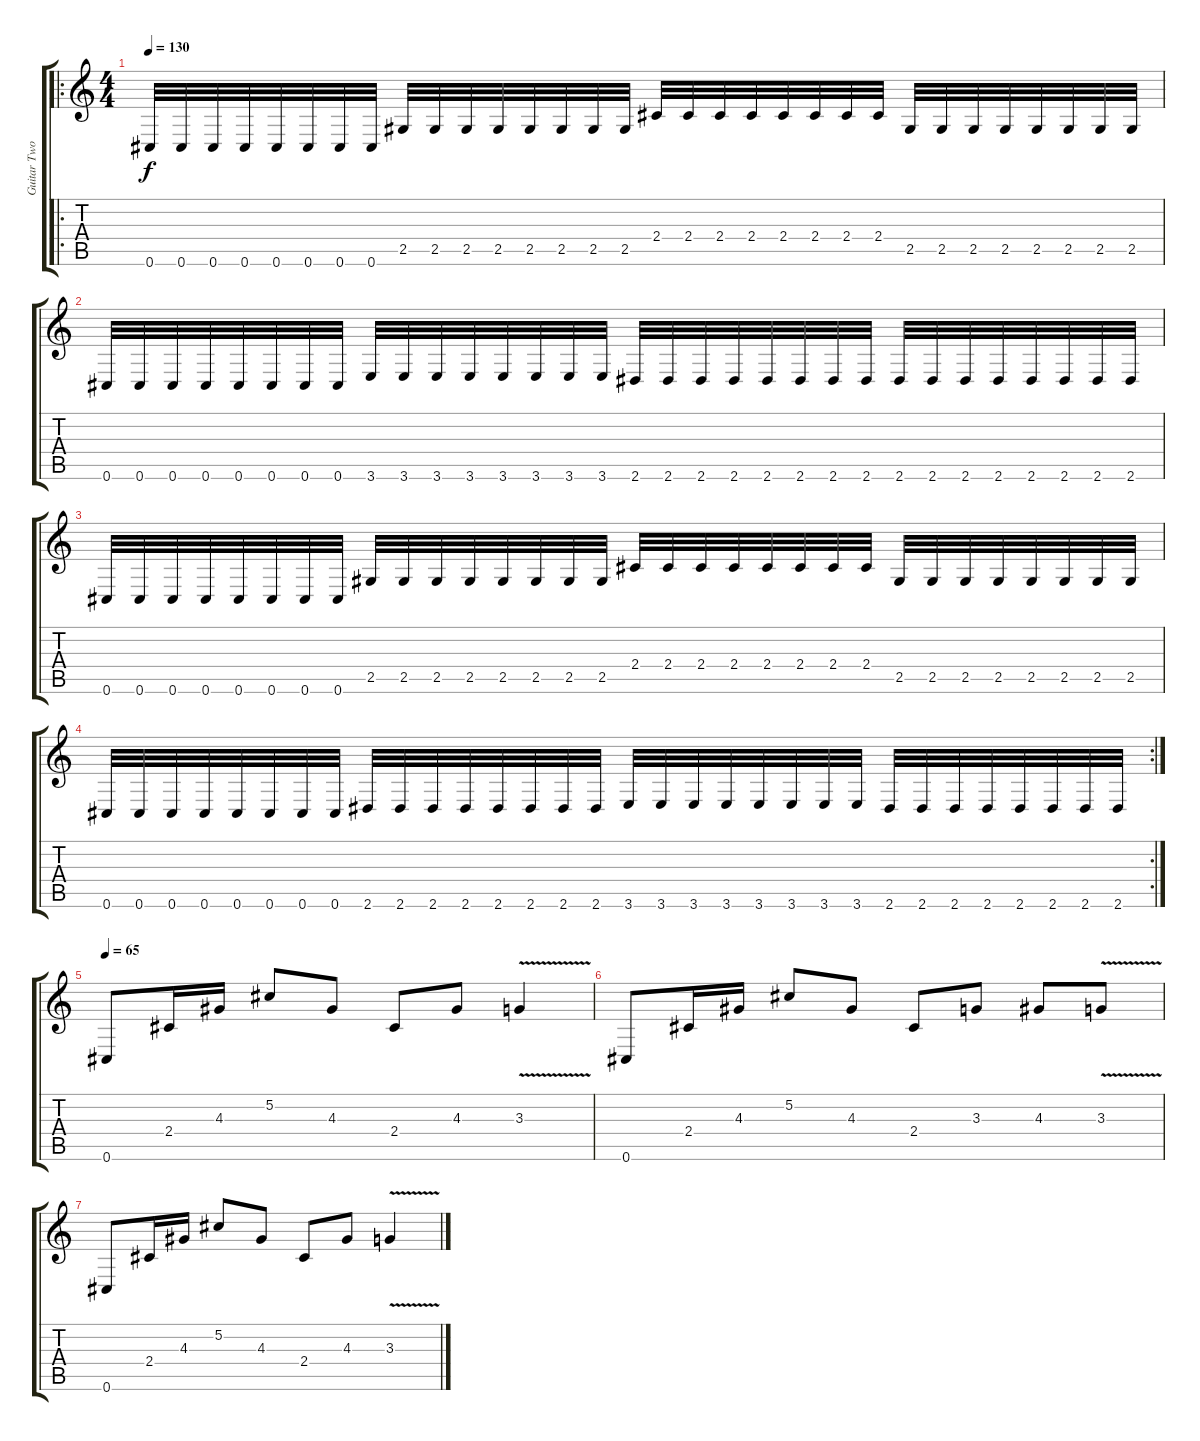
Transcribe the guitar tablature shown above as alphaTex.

\track ("Guitar Two" "Guitar Two") {instrument distortionguitar}
\staff {score tabs}
\tuning (Db4 Ab3 E3 B2 Gb2 Db2) {hide}
\ro
\ts (4 4)
\tempo 130
\clef g2
\ks c
0.6.32{dy f} 0.6.32 0.6.32 0.6.32 0.6.32 0.6.32 0.6.32 0.6.32 2.5.32 2.5.32 2.5.32 2.5.32 2.5.32 2.5.32 2.5.32 2.5.32 2.4.32 2.4.32 2.4.32 2.4.32 2.4.32 2.4.32 2.4.32 2.4.32 2.5.32 2.5.32 2.5.32 2.5.32 2.5.32 2.5.32 2.5.32 2.5.32 |
0.6.32 0.6.32 0.6.32 0.6.32 0.6.32 0.6.32 0.6.32 0.6.32 3.6.32 3.6.32 3.6.32 3.6.32 3.6.32 3.6.32 3.6.32 3.6.32 2.6.32 2.6.32 2.6.32 2.6.32 2.6.32 2.6.32 2.6.32 2.6.32 2.6.32 2.6.32 2.6.32 2.6.32 2.6.32 2.6.32 2.6.32 2.6.32 |
0.6.32 0.6.32 0.6.32 0.6.32 0.6.32 0.6.32 0.6.32 0.6.32 2.5.32 2.5.32 2.5.32 2.5.32 2.5.32 2.5.32 2.5.32 2.5.32 2.4.32 2.4.32 2.4.32 2.4.32 2.4.32 2.4.32 2.4.32 2.4.32 2.5.32 2.5.32 2.5.32 2.5.32 2.5.32 2.5.32 2.5.32 2.5.32 |
\rc 2
0.6.32 0.6.32 0.6.32 0.6.32 0.6.32 0.6.32 0.6.32 0.6.32 2.6.32 2.6.32 2.6.32 2.6.32 2.6.32 2.6.32 2.6.32 2.6.32 3.6.32 3.6.32 3.6.32 3.6.32 3.6.32 3.6.32 3.6.32 3.6.32 2.6.32 2.6.32 2.6.32 2.6.32 2.6.32 2.6.32 2.6.32 2.6.32 |
\tempo 65
0.6.8 2.4.16 4.3.16 5.2.8 4.3.8 2.4.8 4.3.8 3.3{v}.4 |
0.6.8 2.4.16 4.3.16 5.2.8 4.3.8 2.4.8 3.3.8 4.3.8 3.3{v}.8 |
0.6.8 2.4.16 4.3.16 5.2.8 4.3.8 2.4.8 4.3.8 3.3{v}.4
